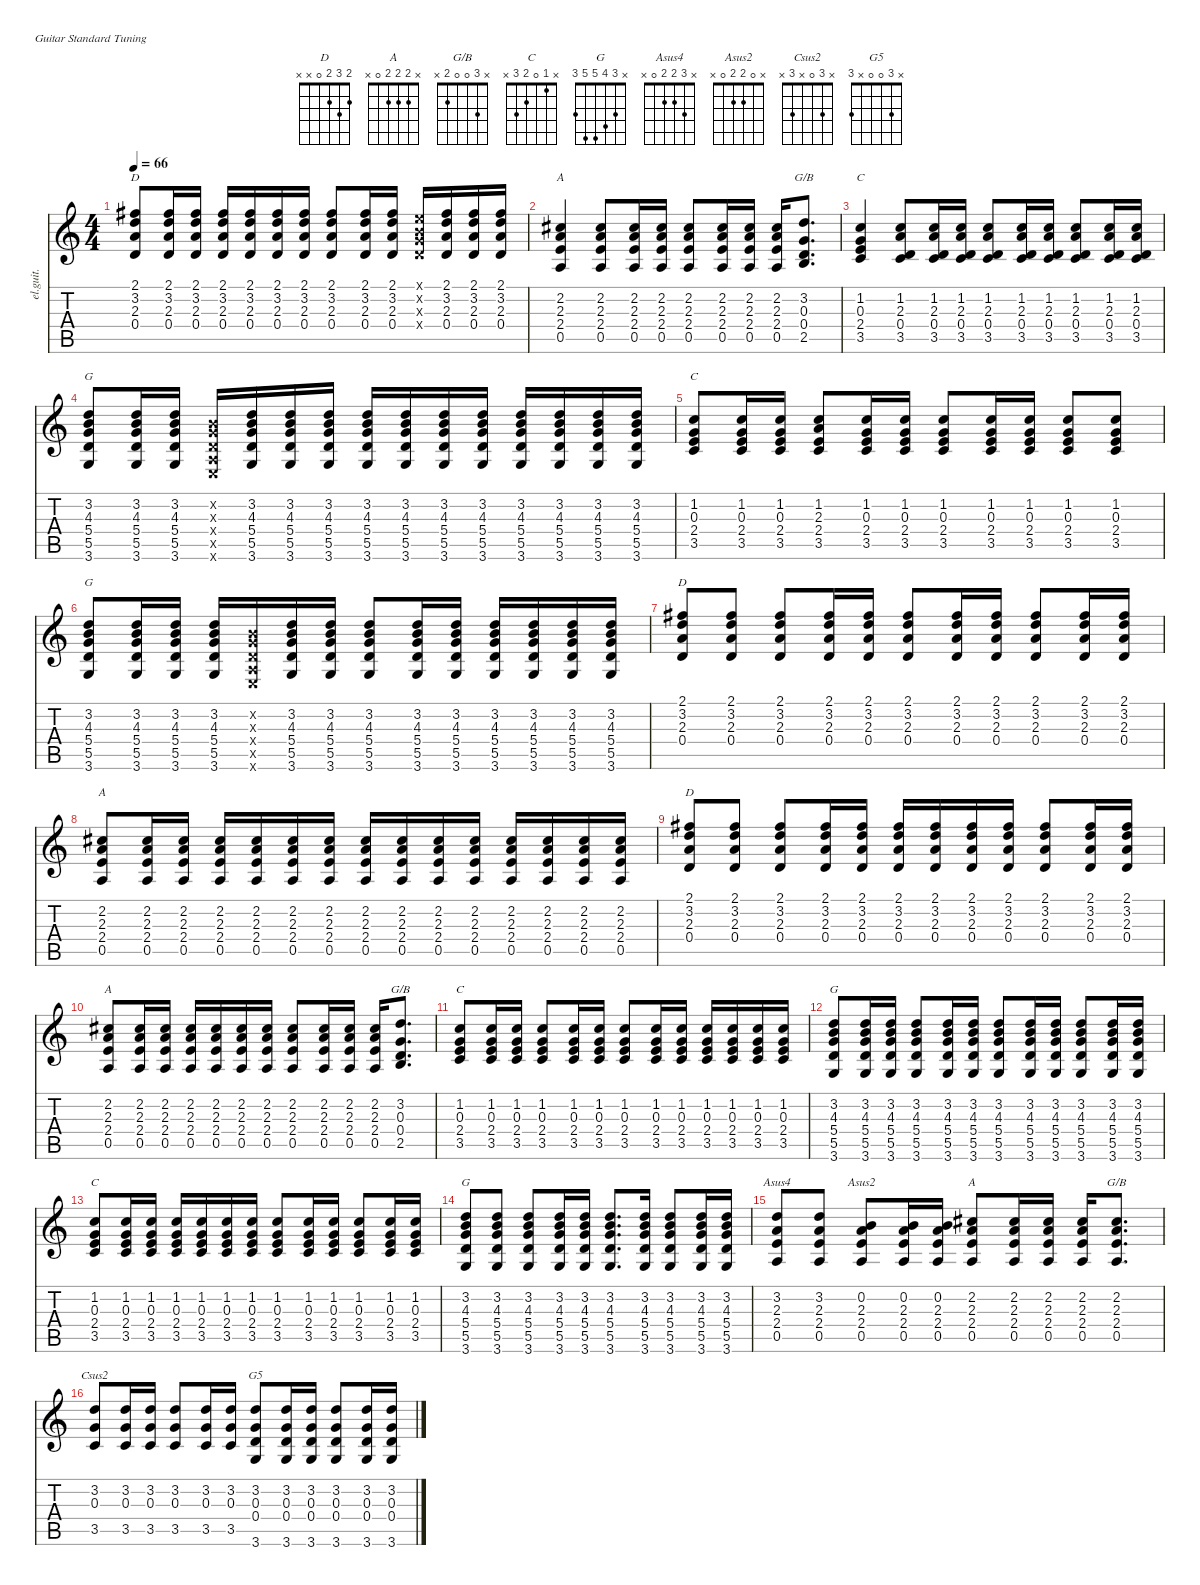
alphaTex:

\defaultSystemsLayout 4
\hideDynamics
\bracketExtendMode nobrackets
\otherSystemsTrackNameOrientation horizontal
\track ("Guitar 2" "el.guit.") {instrument electricguitarclean}
\staff {score tabs}
\tuning (E4 B3 G3 D3 A2 E2)
\chord ("D" 2 3 2 0 x x)
\chord ("A" x 2 2 2 0 x)
\chord ("G/B" x 3 0 0 2 x)
\chord ("C" x 1 0 2 3 x)
\chord ("G" x 3 4 5 5 3)
\chord ("Asus4" x 3 2 2 0 x)
\chord ("Asus2" x 0 2 2 0 x)
\chord ("Csus2" x 3 0 x 3 x)
\chord ("G5" x 3 0 0 x 3)
\ts (4 4)
\tempo 66
\clef g2
\ks c
(2.1{acc #} 3.2 2.3 0.4).8{ch "D" dy f} (2.1{acc #} 3.2 2.3 0.4).16 (2.1{acc #} 3.2 2.3 0.4).16 (2.1{acc #} 3.2 2.3 0.4).16 (2.1{acc #} 3.2 2.3 0.4).16 (2.1{acc #} 3.2 2.3 0.4).16 (2.1{acc #} 3.2 2.3 0.4).16 (2.1{acc #} 3.2 2.3 0.4).8 (2.1{acc #} 3.2 2.3 0.4).16 (2.1{acc #} 3.2 2.3 0.4).16 (0.1{x} 0.2{x} 0.3{x} 0.4{x}).16 (2.1{acc #} 3.2 2.3 0.4).16 (2.1{acc #} 3.2 2.3 0.4).16 (2.1{acc #} 3.2 2.3 0.4).16 |
(2.2{acc #} 2.3 2.4 0.5).4{ch "A"} (2.2{acc #} 2.3 2.4 0.5).8 (2.2{acc #} 2.3 2.4 0.5).16 (2.2{acc #} 2.3 2.4 0.5).16 (2.2{acc #} 2.3 2.4 0.5).8 (2.2{acc #} 2.3 2.4 0.5).16 (2.2{acc #} 2.3 2.4 0.5).16 (2.2{acc #} 2.3 2.4 0.5).16 (3.2 0.3 0.4 2.5).8{d ch "G/B"} |
(1.2 0.3 2.4 3.5).4{ch "C"} (1.2 2.3 0.4 3.5).8 (1.2 2.3 0.4 3.5).16 (1.2 2.3 0.4 3.5).16 (1.2 2.3 0.4 3.5).8 (1.2 2.3 0.4 3.5).16 (1.2 2.3 0.4 3.5).16 (1.2 2.3 0.4 3.5).8 (1.2 2.3 0.4 3.5).16 (1.2 2.3 0.4 3.5).16 |
(3.2 4.3 5.4 5.5 3.6).8{ch "G"} (3.2 4.3 5.4 5.5 3.6).16 (3.2 4.3 5.4 5.5 3.6).16 (0.2{x} 0.3{x} 0.4{x} 0.5{x} 0.6{x}).16 (3.2 4.3 5.4 5.5 3.6).16 (3.2 4.3 5.4 5.5 3.6).16 (3.2 4.3 5.4 5.5 3.6).16 (3.2 4.3 5.4 5.5 3.6).16 (3.2 4.3 5.4 5.5 3.6).16 (3.2 4.3 5.4 5.5 3.6).16 (3.2 4.3 5.4 5.5 3.6).16 (3.2 4.3 5.4 5.5 3.6).16 (3.2 4.3 5.4 5.5 3.6).16 (3.2 4.3 5.4 5.5 3.6).16 (3.2 4.3 5.4 5.5 3.6).16 |
(1.2 0.3 2.4 3.5).8{ch "C"} (1.2 0.3 2.4 3.5).16 (1.2 0.3 2.4 3.5).16 (1.2 2.3 2.4 3.5).8 (1.2 0.3 2.4 3.5).16 (1.2 0.3 2.4 3.5).16 (1.2 0.3 2.4 3.5).8 (1.2 0.3 2.4 3.5).16 (1.2 0.3 2.4 3.5).16 (1.2 0.3 2.4 3.5).8 (1.2 0.3 2.4 3.5).8 |
(3.2 4.3 5.4 5.5 3.6).8{ch "G"} (3.2 4.3 5.4 5.5 3.6).16 (3.2 4.3 5.4 5.5 3.6).16 (3.2 4.3 5.4 5.5 3.6).16 (0.2{x} 0.3{x} 0.4{x} 0.5{x} 0.6{x}).16 (3.2 4.3 5.4 5.5 3.6).16 (3.2 4.3 5.4 5.5 3.6).16 (3.2 4.3 5.4 5.5 3.6).8 (3.2 4.3 5.4 5.5 3.6).16 (3.2 4.3 5.4 5.5 3.6).16 (3.2 4.3 5.4 5.5 3.6).16 (3.2 4.3 5.4 5.5 3.6).16 (3.2 4.3 5.4 5.5 3.6).16 (3.2 4.3 5.4 5.5 3.6).16 |
(2.1{acc #} 3.2 2.3 0.4).8{ch "D"} (2.1{acc #} 3.2 2.3 0.4).8 (2.1{acc #} 3.2 2.3 0.4).8 (2.1{acc #} 3.2 2.3 0.4).16 (2.1{acc #} 3.2 2.3 0.4).16 (2.1{acc #} 3.2 2.3 0.4).8 (2.1{acc #} 3.2 2.3 0.4).16 (2.1{acc #} 3.2 2.3 0.4).16 (2.1{acc #} 3.2 2.3 0.4).8 (2.1{acc #} 3.2 2.3 0.4).16 (2.1{acc #} 3.2 2.3 0.4).16 |
(2.2{acc #} 2.3 2.4 0.5).8{ch "A"} (2.2{acc #} 2.3 2.4 0.5).16 (2.2{acc #} 2.3 2.4 0.5).16 (2.2{acc #} 2.3 2.4 0.5).16 (2.2{acc #} 2.3 2.4 0.5).16 (2.2{acc #} 2.3 2.4 0.5).16 (2.2{acc #} 2.3 2.4 0.5).16 (2.2{acc #} 2.3 2.4 0.5).16 (2.2{acc #} 2.3 2.4 0.5).16 (2.2{acc #} 2.3 2.4 0.5).16 (2.2{acc #} 2.3 2.4 0.5).16 (2.2{acc #} 2.3 2.4 0.5).16 (2.2{acc #} 2.3 2.4 0.5).16 (2.2{acc #} 2.3 2.4 0.5).16 (2.2{acc #} 2.3 2.4 0.5).16 |
(2.1{acc #} 3.2 2.3 0.4).8{ch "D"} (2.1{acc #} 3.2 2.3 0.4).8 (2.1{acc #} 3.2 2.3 0.4).8 (2.1{acc #} 3.2 2.3 0.4).16 (2.1{acc #} 3.2 2.3 0.4).16 (2.1{acc #} 3.2 2.3 0.4).16 (2.1{acc #} 3.2 2.3 0.4).16 (2.1{acc #} 3.2 2.3 0.4).16 (2.1{acc #} 3.2 2.3 0.4).16 (2.1{acc #} 3.2 2.3 0.4).8 (2.1{acc #} 3.2 2.3 0.4).16 (2.1{acc #} 3.2 2.3 0.4).16 |
(2.2{acc #} 2.3 2.4 0.5).8{ch "A"} (2.2{acc #} 2.3 2.4 0.5).16 (2.2{acc #} 2.3 2.4 0.5).16 (2.2{acc #} 2.3 2.4 0.5).16 (2.2{acc #} 2.3 2.4 0.5).16 (2.2{acc #} 2.3 2.4 0.5).16 (2.2{acc #} 2.3 2.4 0.5).16 (2.2{acc #} 2.3 2.4 0.5).8 (2.2{acc #} 2.3 2.4 0.5).16 (2.2{acc #} 2.3 2.4 0.5).16 (2.2{acc #} 2.3 2.4 0.5).16 (3.2 0.3 0.4 2.5).8{d ch "G/B"} |
(1.2 0.3 2.4 3.5).8{ch "C"} (1.2 0.3 2.4 3.5).16 (1.2 0.3 2.4 3.5).16 (1.2 0.3 2.4 3.5).8 (1.2 0.3 2.4 3.5).16 (1.2 0.3 2.4 3.5).16 (1.2 0.3 2.4 3.5).8 (1.2 0.3 2.4 3.5).16 (1.2 0.3 2.4 3.5).16 (1.2 0.3 2.4 3.5).16 (1.2 0.3 2.4 3.5).16 (1.2 0.3 2.4 3.5).16 (1.2 0.3 2.4 3.5).16 |
(3.2 4.3 5.4 5.5 3.6).8{ch "G"} (3.2 4.3 5.4 5.5 3.6).16 (3.2 4.3 5.4 5.5 3.6).16 (3.2 4.3 5.4 5.5 3.6).8 (3.2 4.3 5.4 5.5 3.6).16 (3.2 4.3 5.4 5.5 3.6).16 (3.2 4.3 5.4 5.5 3.6).8 (3.2 4.3 5.4 5.5 3.6).16 (3.2 4.3 5.4 5.5 3.6).16 (3.2 4.3 5.4 5.5 3.6).8 (3.2 4.3 5.4 5.5 3.6).16 (3.2 4.3 5.4 5.5 3.6).16 |
(1.2 0.3 2.4 3.5).8{ch "C"} (1.2 0.3 2.4 3.5).16 (1.2 0.3 2.4 3.5).16 (1.2 0.3 2.4 3.5).16 (1.2 0.3 2.4 3.5).16 (1.2 0.3 2.4 3.5).16 (1.2 0.3 2.4 3.5).16 (1.2 0.3 2.4 3.5).8 (1.2 0.3 2.4 3.5).16 (1.2 0.3 2.4 3.5).16 (1.2 0.3 2.4 3.5).8 (1.2 0.3 2.4 3.5).16 (1.2 0.3 2.4 3.5).16 |
(3.2 4.3 5.4 5.5 3.6).8{ch "G"} (3.2 4.3 5.4 5.5 3.6).8 (3.2 4.3 5.4 5.5 3.6).8 (3.2 4.3 5.4 5.5 3.6).16 (3.2 4.3 5.4 5.5 3.6).16 (3.2 4.3 5.4 5.5 3.6).8{d} (3.2 4.3 5.4 5.5 3.6).16 (3.2 4.3 5.4 5.5 3.6).8 (3.2 4.3 5.4 5.5 3.6).16 (3.2 4.3 5.4 5.5 3.6).16 |
(3.2 2.3 2.4 0.5).8{ch "Asus4"} (3.2 2.3 2.4 0.5).8 (0.2 2.3 2.4 0.5).8{ch "Asus2"} (0.2 2.3 2.4 0.5).16 (0.2 2.3 2.4 0.5).16 (2.2{acc #} 2.3 2.4 0.5).8{ch "A"} (2.2{acc #} 2.3 2.4 0.5).16 (2.2{acc #} 2.3 2.4 0.5).16 (2.2{acc #} 2.3 2.4 0.5).16 (2.2{acc #} 2.3 2.4 0.5).8{d ch "G/B"} |
(3.2 0.3 3.5).8{ch "Csus2"} (3.2 0.3 3.5).16 (3.2 0.3 3.5).16 (3.2 0.3 3.5).8 (3.2 0.3 3.5).16 (3.2 0.3 3.5).16 (3.2 0.3 0.4 3.6).8{ch "G5"} (3.2 0.3 0.4 3.6).16 (3.2 0.3 0.4 3.6).16 (3.2 0.3 0.4 3.6).8 (3.2 0.3 0.4 3.6).16 (3.2 0.3 0.4 3.6).16
